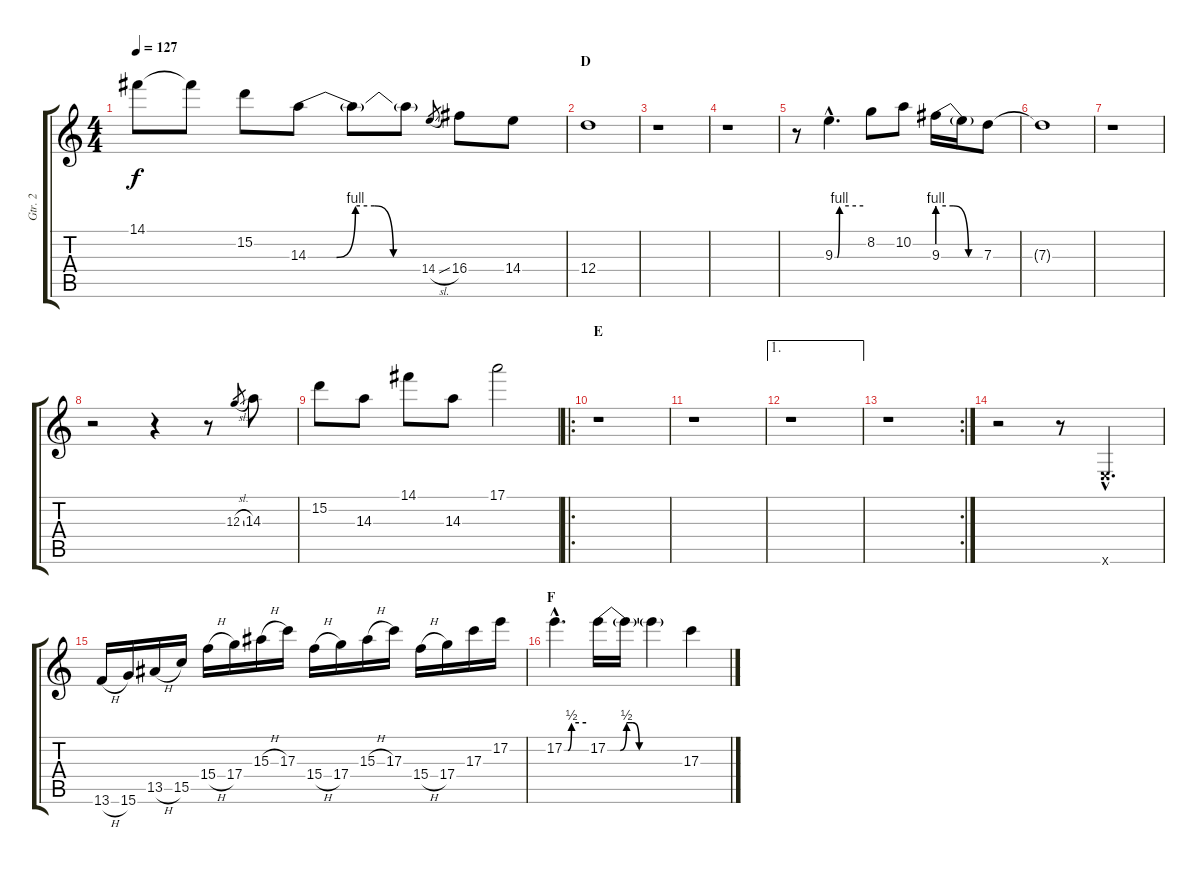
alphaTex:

\track ("Gtr. 2" "Gtr. 2") {instrument overdrivenguitar}
\staff {score tabs}
\tuning (E4 B3 G3 D3 A2 E2) {hide}
\ts (4 4)
\tempo 127
\clef g2
\ks c
14.1{t}.8{dy f} 14.1{t}.8 15.2.8 14.3{be (custom 0 0 15 0 25 4 35 4 45 0 60 0)}.8 14.3{t}.8 14.3{t}.8 14.4{sl}.8{gr} 16.4.8 14.4.8 |
\section ("" "D")
12.4.1 |
r.1 |
r.1 |
r.8 9.3{be (custom 0 0 5 0 10 4 60 4) hac}.4{d} 8.2.8 10.2.8 9.3{be (custom 0 4 20 4 40 0 60 0)}.16 9.3{t}.16 7.3.8 |
7.3{t}.1 |
r.1 |
r.2 r.4 r.8 12.3{sl}.8{gr} 14.3.8 |
15.2.8 14.3.8 14.1.8 14.3.8 17.1.2 |
\ro
\section ("" "E")
r.1 |
r.1 |
\ae 1
r.1 |
\rc 2
r.1 |
r.2 r.8 0.6{hac x}.4{d} |
13.6{h}.16 15.6.16 13.5{h}.16 15.5.16 15.4{h}.16 17.4.16 15.3{h}.16 17.3.16 15.4{h}.16 17.4.16 15.3{h}.16 17.3.16 15.4{h}.16 17.4.16 17.3.16 17.2.16 |
\section ("" "F")
17.2{be (custom 0 0 10 0 20 2 60 2) hac}.4{d} 17.2{be (custom 0 0 10 0 15 2 20 2 25 0 60 0)}.16 17.2{t}.16 17.2{t}.4 17.3.4
